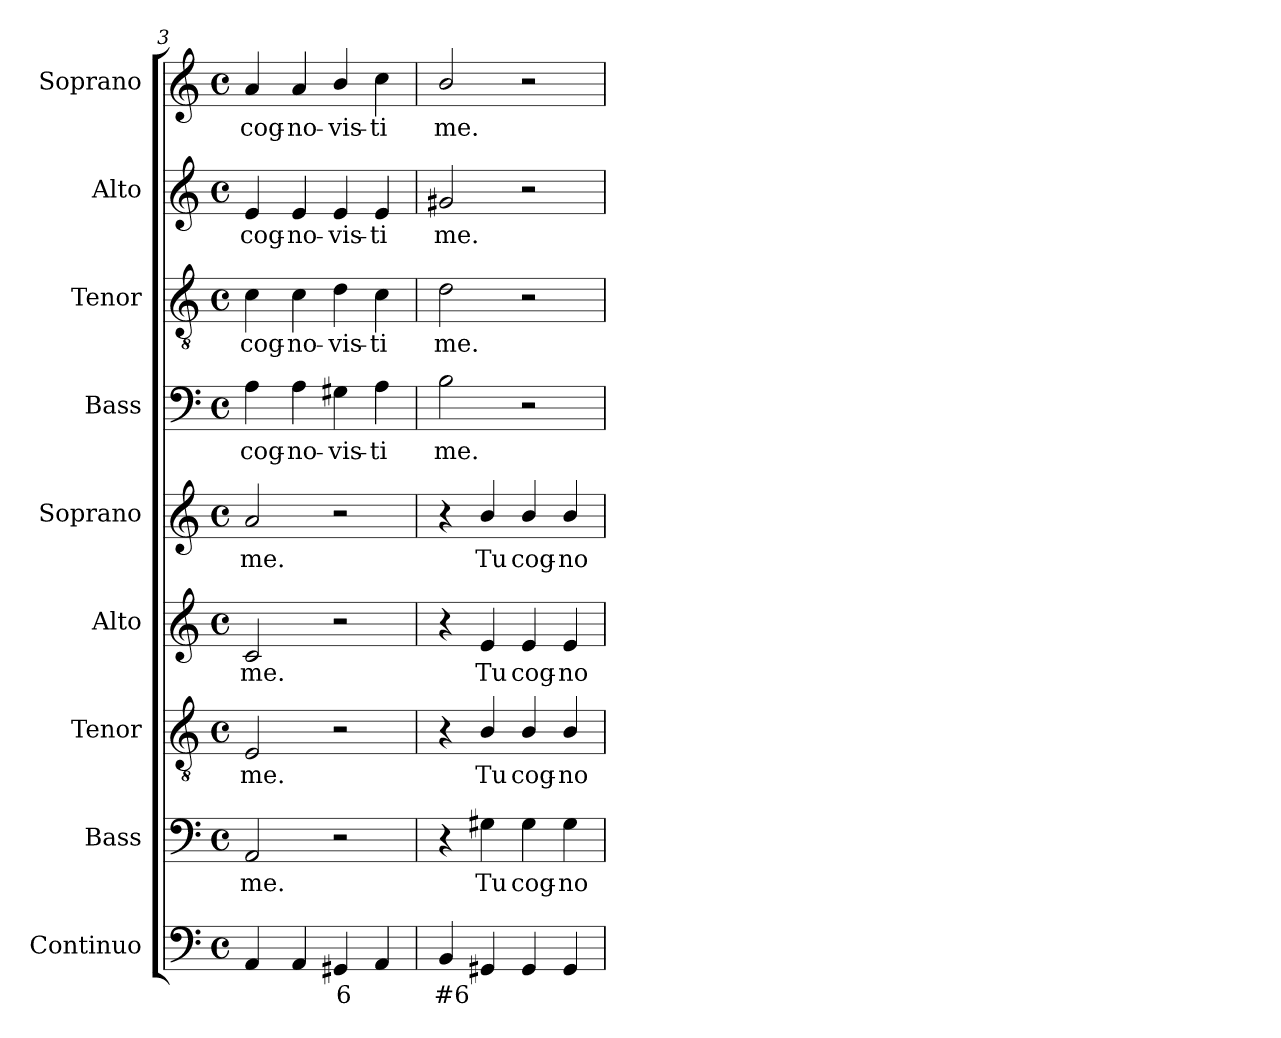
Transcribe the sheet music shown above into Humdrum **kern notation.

**kern	**text	**kern	**text	**kern	**text	**kern	**text	**kern	**text	**kern	**text	**kern	**text	**kern	**text	**kern	**text
*part9	*part9	*part8	*part8	*part7	*part7	*part6	*part6	*part5	*part5	*part4	*part4	*part3	*part3	*part2	*part2	*part1	*part1
*staff9	*staff9	*staff8	*staff8	*staff7	*staff7	*staff6	*staff6	*staff5	*staff5	*staff4	*staff4	*staff3	*staff3	*staff2	*staff2	*staff1	*staff1
*I"Continuo	*	*I"Bass	*	*I"Tenor	*	*I"Alto	*	*I"Soprano	*	*I"Bass	*	*I"Tenor	*	*I"Alto	*	*I"Soprano	*
*I'Cont.	*	*I'B.	*	*I'T.	*	*I'A.	*	*I'S.	*	*I'B.	*	*I'T.	*	*I'A.	*	*I'S.	*
*clefF4	*	*clefF4	*	*clefGv2	*	*clefG2	*	*clefG2	*	*clefF4	*	*clefGv2	*	*clefG2	*	*clefG2	*
*	*	*	*	*ITrd7c12	*	*	*	*	*	*	*	*ITrd7c12	*	*	*	*	*
*k[]	*	*k[]	*	*k[]	*	*k[]	*	*k[]	*	*k[]	*	*k[]	*	*k[]	*	*k[]	*
*C:	*	*C:	*	*C:	*	*C:	*	*C:	*	*C:	*	*C:	*	*C:	*	*C:	*
*M4/4	*	*M4/4	*	*M4/4	*	*M4/4	*	*M4/4	*	*M4/4	*	*M4/4	*	*M4/4	*	*M4/4	*
*met(c)	*	*met(c)	*	*met(c)	*	*met(c)	*	*met(c)	*	*met(c)	*	*met(c)	*	*met(c)	*	*met(c)	*
=3	=3	=3	=3	=3	=3	=3	=3	=3	=3	=3	=3	=3	=3	=3	=3	=3	=3
!	!	!	!LO:LY:b:color=#000000	!	!	!	!	!	!	!	!	!	!	!	!	!	!
!	!	!	!	!	!LO:LY:b:color=#000000	!	!	!	!	!	!	!	!	!	!	!	!
!	!	!	!	!	!	!	!LO:LY:b:color=#000000	!	!	!	!	!	!	!	!	!	!
!	!	!	!	!	!	!	!	!	!LO:LY:b:color=#000000	!	!	!	!	!	!	!	!
!	!	!	!	!	!	!	!	!	!	!	!LO:LY:b:color=#000000	!	!	!	!	!	!
!	!	!	!	!	!	!	!	!	!	!	!	!	!LO:LY:b:color=#000000	!	!	!	!
!	!	!	!	!	!	!	!	!	!	!	!	!	!	!	!LO:LY:b:color=#000000	!	!
!	!	!	!	!	!	!	!	!	!	!	!	!	!	!	!	!	!LO:LY:b:color=#000000
4AAi/	.	2AAi/	me.	2EEi/	me.	2ci/	me.	2ai/	me.	4Ai\	cog-	4Ci\	cog-	4ei/	cog-	4ai/	cog-
!	!	!	!	!	!	!	!	!	!	!	!LO:LY:b:color=#000000	!	!	!	!	!	!
!	!	!	!	!	!	!	!	!	!	!	!	!	!LO:LY:b:color=#000000	!	!	!	!
!	!	!	!	!	!	!	!	!	!	!	!	!	!	!	!LO:LY:b:color=#000000	!	!
!	!	!	!	!	!	!	!	!	!	!	!	!	!	!	!	!	!LO:LY:b:color=#000000
4AAi/	.	.	.	.	.	.	.	.	.	4Ai\	-no-	4Ci\	-no-	4ei/	-no-	4ai/	-no-
!	!LO:LY:b:color=#000000	!	!	!	!	!	!	!	!	!	!	!	!	!	!	!	!
!	!	!	!	!	!	!	!	!	!	!	!LO:LY:b:color=#000000	!	!	!	!	!	!
!	!	!	!	!	!	!	!	!	!	!	!	!	!LO:LY:b:color=#000000	!	!	!	!
!	!	!	!	!	!	!	!	!	!	!	!	!	!	!	!LO:LY:b:color=#000000	!	!
!	!	!	!	!	!	!	!	!	!	!	!	!	!	!	!	!	!LO:LY:b:color=#000000
4GG#Xi/	6	2r	.	2r	.	2r	.	2r	.	4G#Xi\	-vis-	4Di\	-vis-	4ei/	-vis-	4bi/	-vis-
!	!	!	!	!	!	!	!	!	!	!	!LO:LY:b:color=#000000	!	!	!	!	!	!
!	!	!	!	!	!	!	!	!	!	!	!	!	!LO:LY:b:color=#000000	!	!	!	!
!	!	!	!	!	!	!	!	!	!	!	!	!	!	!	!LO:LY:b:color=#000000	!	!
!	!	!	!	!	!	!	!	!	!	!	!	!	!	!	!	!	!LO:LY:b:color=#000000
4AAi/	.	.	.	.	.	.	.	.	.	4Ai\	-ti	4Ci\	-ti	4ei/	-ti	4cci\	-ti
=4	=4	=4	=4	=4	=4	=4	=4	=4	=4	=4	=4	=4	=4	=4	=4	=4	=4
!	!LO:LY:b:color=#000000	!	!	!	!	!	!	!	!	!	!	!	!	!	!	!	!
!	!	!	!	!	!	!	!	!	!	!	!LO:LY:b:color=#000000	!	!	!	!	!	!
!	!	!	!	!	!	!	!	!	!	!	!	!	!LO:LY:b:color=#000000	!	!	!	!
!	!	!	!	!	!	!	!	!	!	!	!	!	!	!	!LO:LY:b:color=#000000	!	!
!	!	!	!	!	!	!	!	!	!	!	!	!	!	!	!	!	!LO:LY:b:color=#000000
4BBi/	#6	4r	.	4r	.	4r	.	4r	.	2Bi\	me.	2Di\	me.	2g#Xi/	me.	2bi/	me.
!	!	!	!LO:LY:b:color=#000000	!	!	!	!	!	!	!	!	!	!	!	!	!	!
!	!	!	!	!	!LO:LY:b:color=#000000	!	!	!	!	!	!	!	!	!	!	!	!
!	!	!	!	!	!	!	!LO:LY:b:color=#000000	!	!	!	!	!	!	!	!	!	!
!	!	!	!	!	!	!	!	!	!LO:LY:b:color=#000000	!	!	!	!	!	!	!	!
4GG#Xi/	.	4G#Xi\	Tu	4BBi/	Tu	4ei/	Tu	4bi/	Tu	.	.	.	.	.	.	.	.
!	!	!	!LO:LY:b:color=#000000	!	!	!	!	!	!	!	!	!	!	!	!	!	!
!	!	!	!	!	!LO:LY:b:color=#000000	!	!	!	!	!	!	!	!	!	!	!	!
!	!	!	!	!	!	!	!LO:LY:b:color=#000000	!	!	!	!	!	!	!	!	!	!
!	!	!	!	!	!	!	!	!	!LO:LY:b:color=#000000	!	!	!	!	!	!	!	!
4GG#i/	.	4G#i\	cog-	4BBi/	cog-	4ei/	cog-	4bi/	cog-	2r	.	2r	.	2r	.	2r	.
!	!	!	!LO:LY:b:color=#000000	!	!	!	!	!	!	!	!	!	!	!	!	!	!
!	!	!	!	!	!LO:LY:b:color=#000000	!	!	!	!	!	!	!	!	!	!	!	!
!	!	!	!	!	!	!	!LO:LY:b:color=#000000	!	!	!	!	!	!	!	!	!	!
!	!	!	!	!	!	!	!	!	!LO:LY:b:color=#000000	!	!	!	!	!	!	!	!
4GG#i/	.	4G#i\	-no	4BBi/	-no	4ei/	-no	4bi/	-no-	.	.	.	.	.	.	.	.
=	=	=	=	=	=	=	=	=	=	=	=	=	=	=	=	=	=
*-	*-	*-	*-	*-	*-	*-	*-	*-	*-	*-	*-	*-	*-	*-	*-	*-	*-
